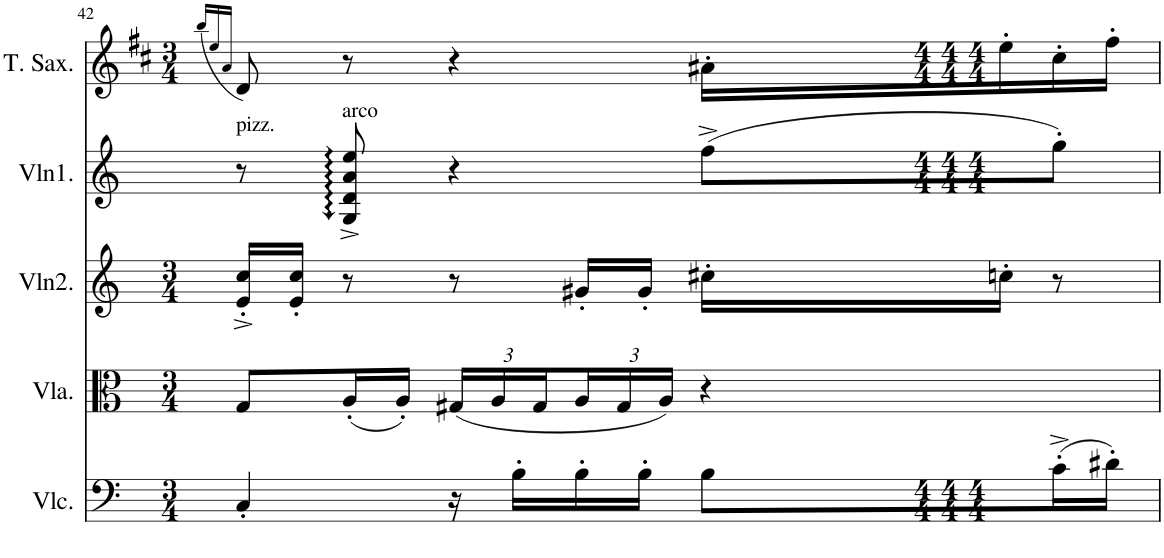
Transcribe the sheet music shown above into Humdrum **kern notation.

**kern	**kern	**kern	**kern	**kern
*part5	*part4	*part3	*part2	*part1
*staff5	*staff4	*staff3	*staff2	*staff1
*I"Violoncello	*I"Viola	*I"Violin2	*I"Violin1	*I"Tenor Saxophone
*I'Vlc.	*I'Vla.	*I'Vln2.	*I'Vln1.	*I'T. Sax.
!!LO:PB:g=z
*clefF4	*clefC3	*clefG2	*clefG2	*clefG2
*	*	*	*	*Trd8c14
*k[]	*k[]	*k[]	*k[]	*k[f#c#]
*M3/4	*M3/4	*M3/4	*M4/4	*M3/4
=42	=42	=42	=42	=42
.	.	.	.	(16qbb/LL
.	.	.	.	16qee/
.	.	.	.	16qa/JJ
!	!	!	!LO:TX:a:t=pizz.	!
4C'/	8G/L	16e/'^ 16cc/'^LL	8r	8d/)
.	.	16e/' 16cc/'JJ	.	.
!	!	!	!LO:TX:a:t=arco	!
.	(16A'/L	8r	8G/^ 8d/^ 8a/^ 8ee/^	8r
.	16A'/JJ)	.	.	.
*	*Xbrackettup	*	*	*
16r	(24G#X/LL	8r	4r	4r
.	24A/	.	.	.
16B'\LL	.	.	.	.
.	24G#/	.	.	.
16B'\	24A/	16g#X'/LL	.	.
.	24G#/	.	.	.
16B'\JJ	.	16g#'/JJ	.	.
.	24A/JJ)	.	.	.
8B\L	4r	16cc#X'\LL	(8ff^\L	16a#X'\LL
.	.	16ccn'\JJ	.	16ee'\
(16c'^\L	.	8r	8gg'\J)	16cc#'\
16d#X'\JJ)	.	.	.	16ff#'\JJ
=	=	=	=	=
*-	*-	*-	*-	*-
